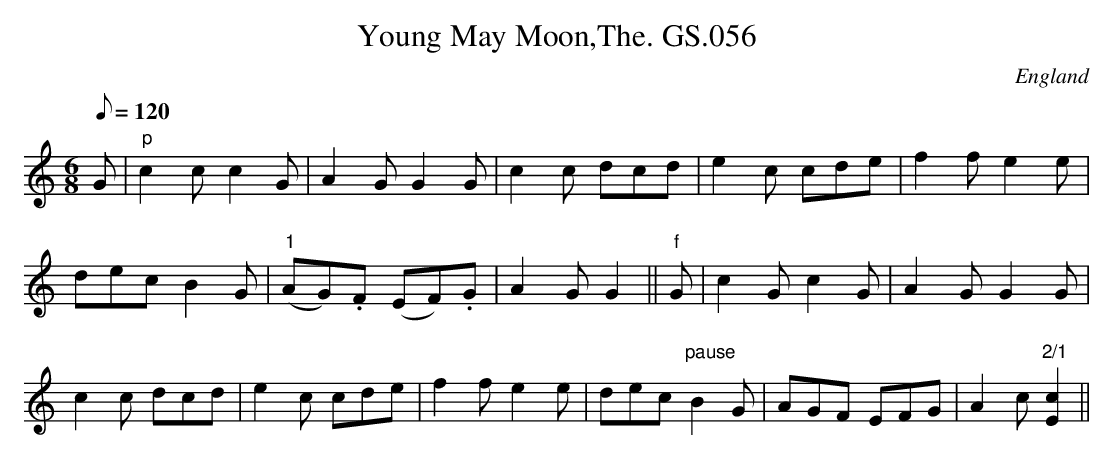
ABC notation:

X:1
T:Young May Moon,The. GS.056
M:6/8
L:1/8
Q:120
O:England
K:C major
G | "p"c2c c2G | A2G G2G | c2c dcd | e2c cde | f2f e2e |! dec B2G |
"1" (AG).F (EF).G | A2G G2 || "f"G | c2G c2G | A2G G2G |!
 c2c dcd | e2c cde |
f2f e2e | dec "pause" B2G | AGF EFG | A2c "2/1"[E2c2] ||
